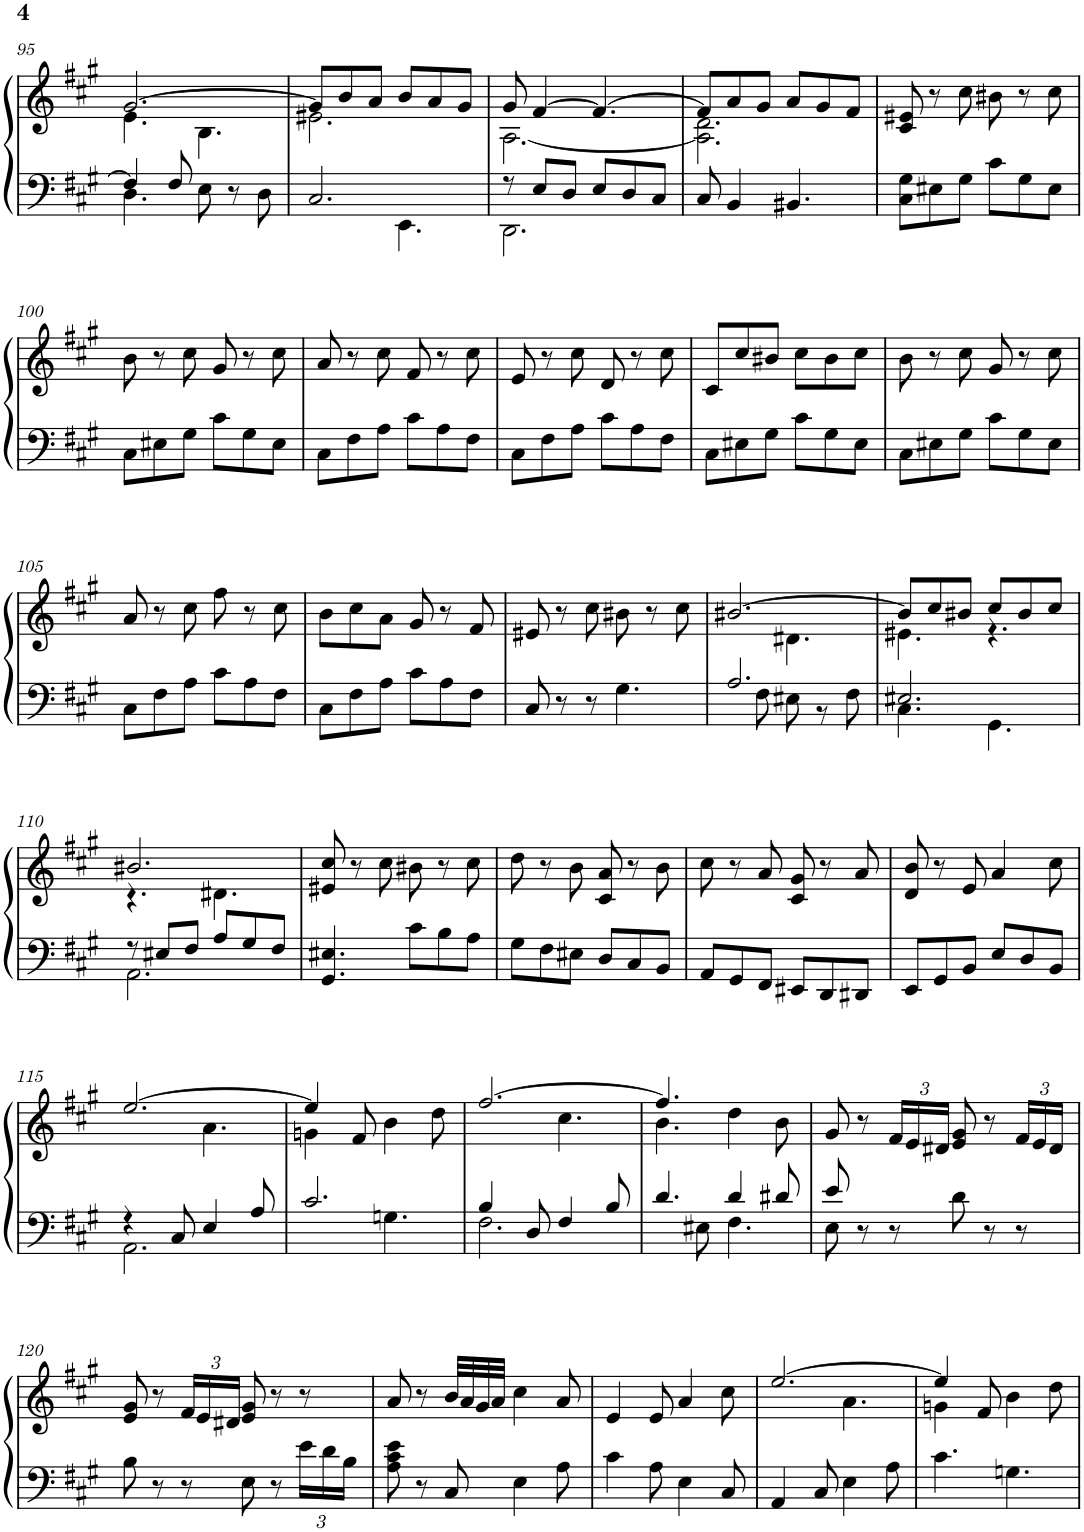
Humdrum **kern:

**kern	**kern
*part1	*part1
*staff2	*staff1
*I"Piano	*
*I'Pno.	*
!!LO:PB:g=z
*clefF4	*clefG2
*k[f#c#g#]	*k[f#c#g#]
*M6/8	*M6/8
=95	=95
*^	*^
4F#/]	4.D\	[2.g#/	4.e\
8F#/	.	.	.
8E\	4.ryy	.	4.B\
8r	.	.	.
8D\	.	.	.
=96	=96	=96	=96
2.C#/	4.ryy	8g#/L]	2.e#X\
.	.	8b/	.
.	.	8a/J	.
.	4.EE\	8b/L	.
.	.	8a/	.
.	.	8g#/J	.
=97	=97	=97	=97
8r	2.DD\	8g#/	[2.A\
8E/L	.	[4f#/	.
8D/J	.	.	.
8E/L	.	4.f#/_	.
8D/	.	.	.
8C#/J	.	.	.
*v	*v	*	*
=98	=98	=98
8C#/	8f#/L]	2.A\] 2.d\
4BB/	8a/	.
.	8g#/J	.
4.BB#X/	8a/L	.
.	8g#/	.
.	8f#/J	.
*	*v	*v
=99	=99
8C#\ 8G#\L	8c#/ 8e#X/
8E#X\	8r
8G#\J	8cc#\
8c#\L	8b#X\
8G#\	8r
8E#\J	8cc#\
!!LO:LB:g=z
=100	=100
8C#\L	8b\
8E#X\	8r
8G#\J	8cc#\
8c#\L	8g#/
8G#\	8r
8E#\J	8cc#\
=101	=101
8C#\L	8a/
8F#\	8r
8A\J	8cc#\
8c#\L	8f#/
8A\	8r
8F#\J	8cc#\
=102	=102
8C#\L	8e/
8F#\	8r
8A\J	8cc#\
8c#\L	8d/
8A\	8r
8F#\J	8cc#\
=103	=103
8C#\L	8c#/L
8E#X\	8cc#/
8G#\J	8b#X/J
8c#\L	8cc#\L
8G#\	8b#\
8E#\J	8cc#\J
=104	=104
8C#\L	8b\
8E#X\	8r
8G#\J	8cc#\
8c#\L	8g#/
8G#\	8r
8E#\J	8cc#\
!!LO:LB:g=z
=105	=105
8C#\L	8a/
8F#\	8r
8A\J	8cc#\
8c#\L	8ff#\
8A\	8r
8F#\J	8cc#\
=106	=106
8C#\L	8b\L
8F#\	8cc#\
8A\J	8a\J
8c#\L	8g#/
8A\	8r
8F#\J	8f#/
=107	=107
8C#/	8e#X/
8r	8r
8r	8cc#\
4.G#\	8b#X\
.	8r
.	8cc#\
=108	=108
*^	*^
2.A/	4ryy	[2.b#X/	4.ryy
.	8F#\	.	.
.	8E#X\	.	4.d#X\
.	8r	.	.
.	8F#\	.	.
=109	=109	=109	=109
2.E#X/	4.C#\	8b#/L]	4.e#X\
.	.	8cc#/	.
.	.	8b#X/J	.
.	4.GG#\	8cc#/L	4.r
.	.	8b#/	.
.	.	8cc#/J	.
!!LO:LB:g=z	!!
=110	=110	=110	=110
8r	2.AA\	2.b#X/	4.r
8E#X/L	.	.	.
8F#/J	.	.	.
8A/L	.	.	4.d#X\
8G#/	.	.	.
8F#/J	.	.	.
*v	*v	*	*
*	*v	*v
=111	=111
4.GG#/ 4.E#X/	8e#X/ 8cc#/
.	8r
.	8cc#\
8c#\L	8b#X\
8B\	8r
8A\J	8cc#\
=112	=112
8G#\L	8dd\
8F#\	8r
8E#X\J	8b\
8D/L	8c#/ 8a/
8C#/	8r
8BB/J	8b\
=113	=113
8AA/L	8cc#\
8GG#/	8r
8FF#/J	8a/
8EE#X/L	8c#/ 8g#/
8DD/	8r
8DD#X/J	8a/
=114	=114
8EE/L	8d/ 8b/
8GG#/	8r
8BB/J	8e/
8E/L	4a/
8D/	.
8BB/J	8cc#\
!!LO:LB:g=z
=115	=115
*^	*^
4r	2.AA\	[2.ee/	4.ryy
8C#/	.	.	.
4E/	.	.	4.a\
8A/	.	.	.
=116	=116	=116	=116
2.c#/	4.ryy	4ee/]	4gn\
.	.	8f#/	2ryy
.	4.Gn\	4b\	.
.	.	8dd\	.
=117	=117	=117	=117
4B/	2.F#\	[2.ff#/	4.ryy
8D/	.	.	.
4F#/	.	.	4.cc#\
8B/	.	.	.
=118	=118	=118	=118
4.d/	4ryy	4.ff#/]	4.b\
.	8E#X\	.	.
4d/	4.F#\	4dd\	4.ryy
8d#X/	.	8b\	.
*	*	*v	*v
=119	=119	=119
8e/	8E\	8g#/
8r	2ryy	8r
*	*	*Xbrackettup
8r	.	24f#/LL
.	.	24e/
.	.	24d#X/JJ
8d\	.	8e/ 8g#/
8r	.	8r
8r	8ryy	24f#/LL
.	.	24e/
.	.	24d#/JJ
*v	*v	*
!!LO:LB:g=z
=120	=120
8B\	8e/ 8g#/
8r	8r
8r	24f#/LL
.	24e/
.	24d#X/JJ
8E\	8e/ 8g#/
8r	8r
*Xbrackettup	*
24e\LL	8r
24d\	.
24B\JJ	.
=121	=121
8A\ 8c#\ 8e\	8a/
8r	8r
8C#/	32b/LLL
.	32a/
.	32g#/
.	32a/JJJ
4E\	4cc#\
8A\	8a/
=122	=122
4c#\	4e/
8A\	8e/
4E\	4a/
8C#/	8cc#\
=123	=123
*	*^
4AA/	[2.ee/	4.ryy
8C#/	.	.
4E\	.	4.a\
8A\	.	.
=124	=124	=124
4.c#\	4ee/]	4gn\
.	8f#/	2ryy
4.Gn\	4b\	.
.	8dd\	.
*	*v	*v
=	=
*-	*-
